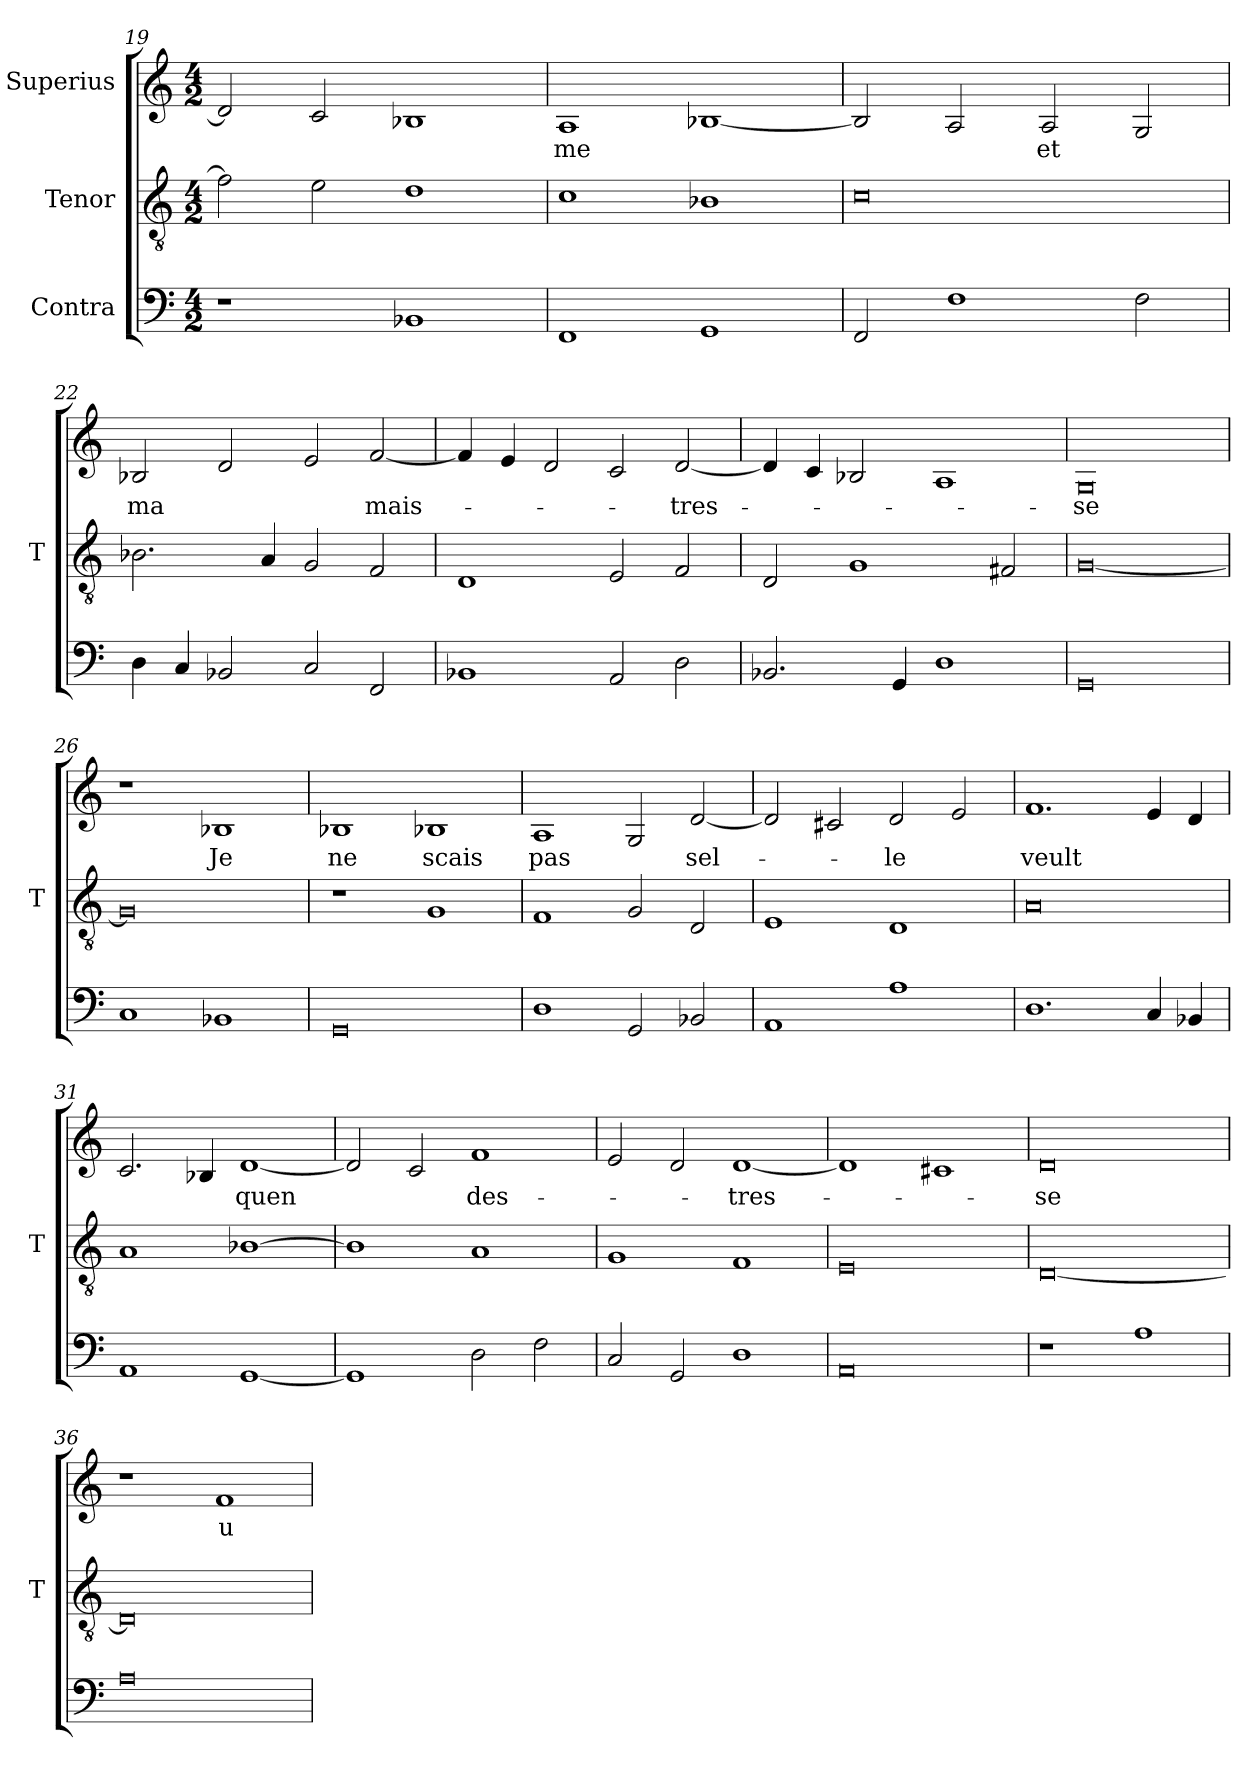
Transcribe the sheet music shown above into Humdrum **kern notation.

**kern	**kern	**kern	**text
*part3	*part2	*part1	*part1
*staff3	*staff2	*staff1	*staff1
*I"Contra	*I"Tenor	*I"Superius	*
*	*I'T	*	*
*clefF4	*clefGv2	*clefG2	*
*M4/2	*M4/2	*M4/2	*
=19	=19	=19	=19
1r	2f]	2d]	.
.	2e	2c	.
1BB-X	1d	1B-X	.
=20	=20	=20	=20
1FF	1c	1A	-me
1GG	1B-X	[1B-X	.
=21	=21	=21	=21
2FF	0c	2B-]	.
1F	.	2A	.
.	.	2A	-et
2F	.	2G	.
=22	=22	=22	=22
4D	2.B-X	2B-X	-ma
4C	.	.	.
2BB-X	.	2d	.
.	4A	.	.
2C	2G	2e	.
2FF	2F	[2f	mais-
=23	=23	=23	=23
1BB-X	1D	4f]	.
.	.	4e	.
.	.	2d	.
2AA	2E	2c	.
2D	2F	[2d	-tres-
=24	=24	=24	=24
2.BB-X	2D	4d]	.
.	.	4c	.
.	1G	2B-X	.
4GG	.	.	.
1D	.	1A	.
.	2F#X	.	.
=25	=25	=25	=25
0GG	[0G	0G	-se
=26	=26	=26	=26
1C	0G]	1r	.
1BB-X	.	1B-X	-Je
=27	=27	=27	=27
0GG	1r	1B-X	-ne
.	1G	1B-X	-scais
=28	=28	=28	=28
1D	1F	1A	-pas
2GG	2G	2G	.
2BB-X	2D	[2d	sel-
=29	=29	=29	=29
1AA	1E	2d]	.
.	.	2c#X	.
1A	1D	2d	-le
.	.	2e	.
=30	=30	=30	=30
1.D	0A	1.f	-veult
4C	.	4e	.
4BB-X	.	4d	.
=31	=31	=31	=31
1AA	1A	2.c	.
.	.	4B-X	.
[1GG	[1B-X	[1d	-quen
=32	=32	=32	=32
1GG]	1B-]	2d]	.
.	.	2c	.
2D	1A	1f	des-
2F	.	.	.
=33	=33	=33	=33
2C	1G	2e	.
2GG	.	2d	.
1D	1F	[1d	-tres-
=34	=34	=34	=34
0AA	0E	1d]	.
.	.	1c#X	.
=35	=35	=35	=35
1r	[0D	0d	-se
1A	.	.	.
=36	=36	=36	=36
0A	0D]	1r	.
.	.	1f	u-
=	=	=	=
*-	*-	*-	*-
